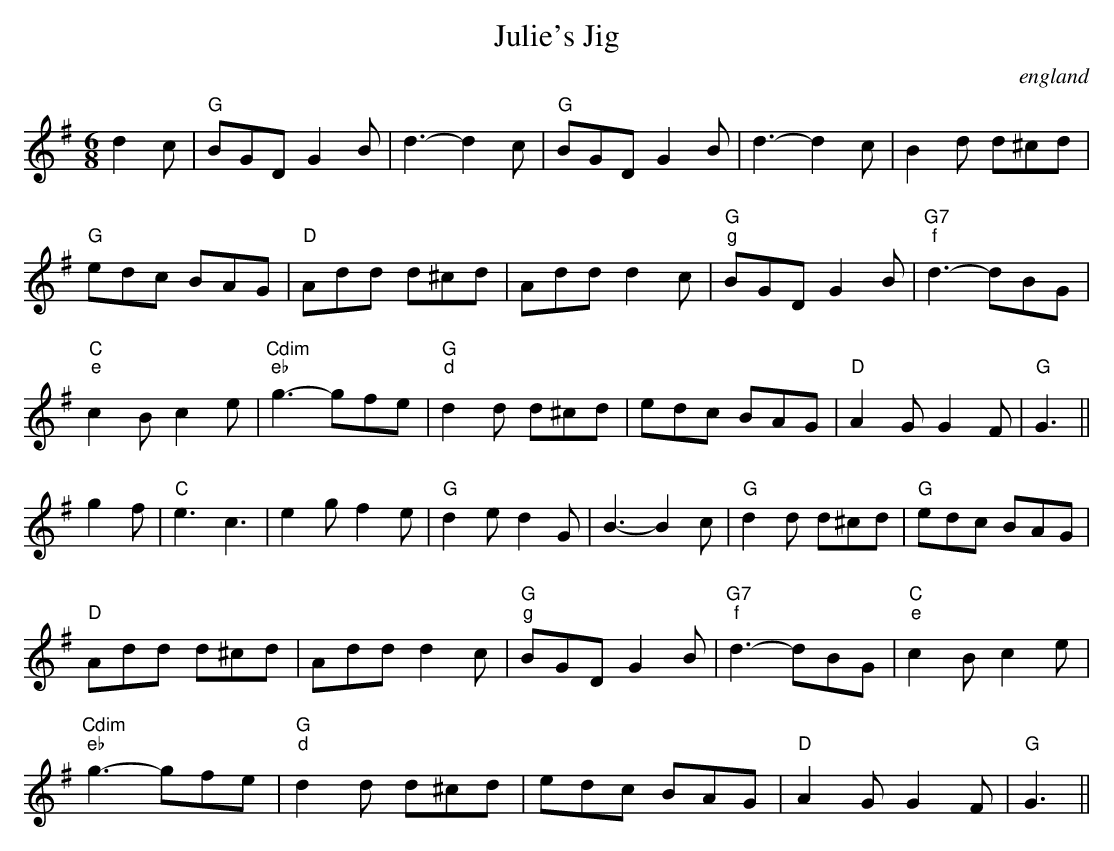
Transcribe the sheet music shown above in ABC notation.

X:1
T:Julie's Jig
O:england
M:6/8
K:G
d2c |"G"BGD G2B|d3 -d2c|"G"BGD G2B|d3 -d2c|B2d d^cd|
"G"edc BAG|"D"Add d^cd|Add d2c|"G""g"BGD G2B|"G7""f"d3 -dBG|
"C""e"c2B c2e|"Cdim""eb"g3 -gfe|"G""d"d2d d^cd|edc BAG|"D"A2G G2F|"G"G3 ||
g2f |"C"e3 c3|e2g f2e|"G"d2e d2G|B3 -B2c|"G"d2d d^cd|"G"edc BAG|
"D"Add d^cd|Add d2c|"G""g"BGD G2B|"G7""f"d3 -dBG|"C""e"c2B c2e|
"Cdim""eb"g3 -gfe|"G""d"d2d d^cd|edc BAG|"D"A2G G2F|"G"G3 ||
